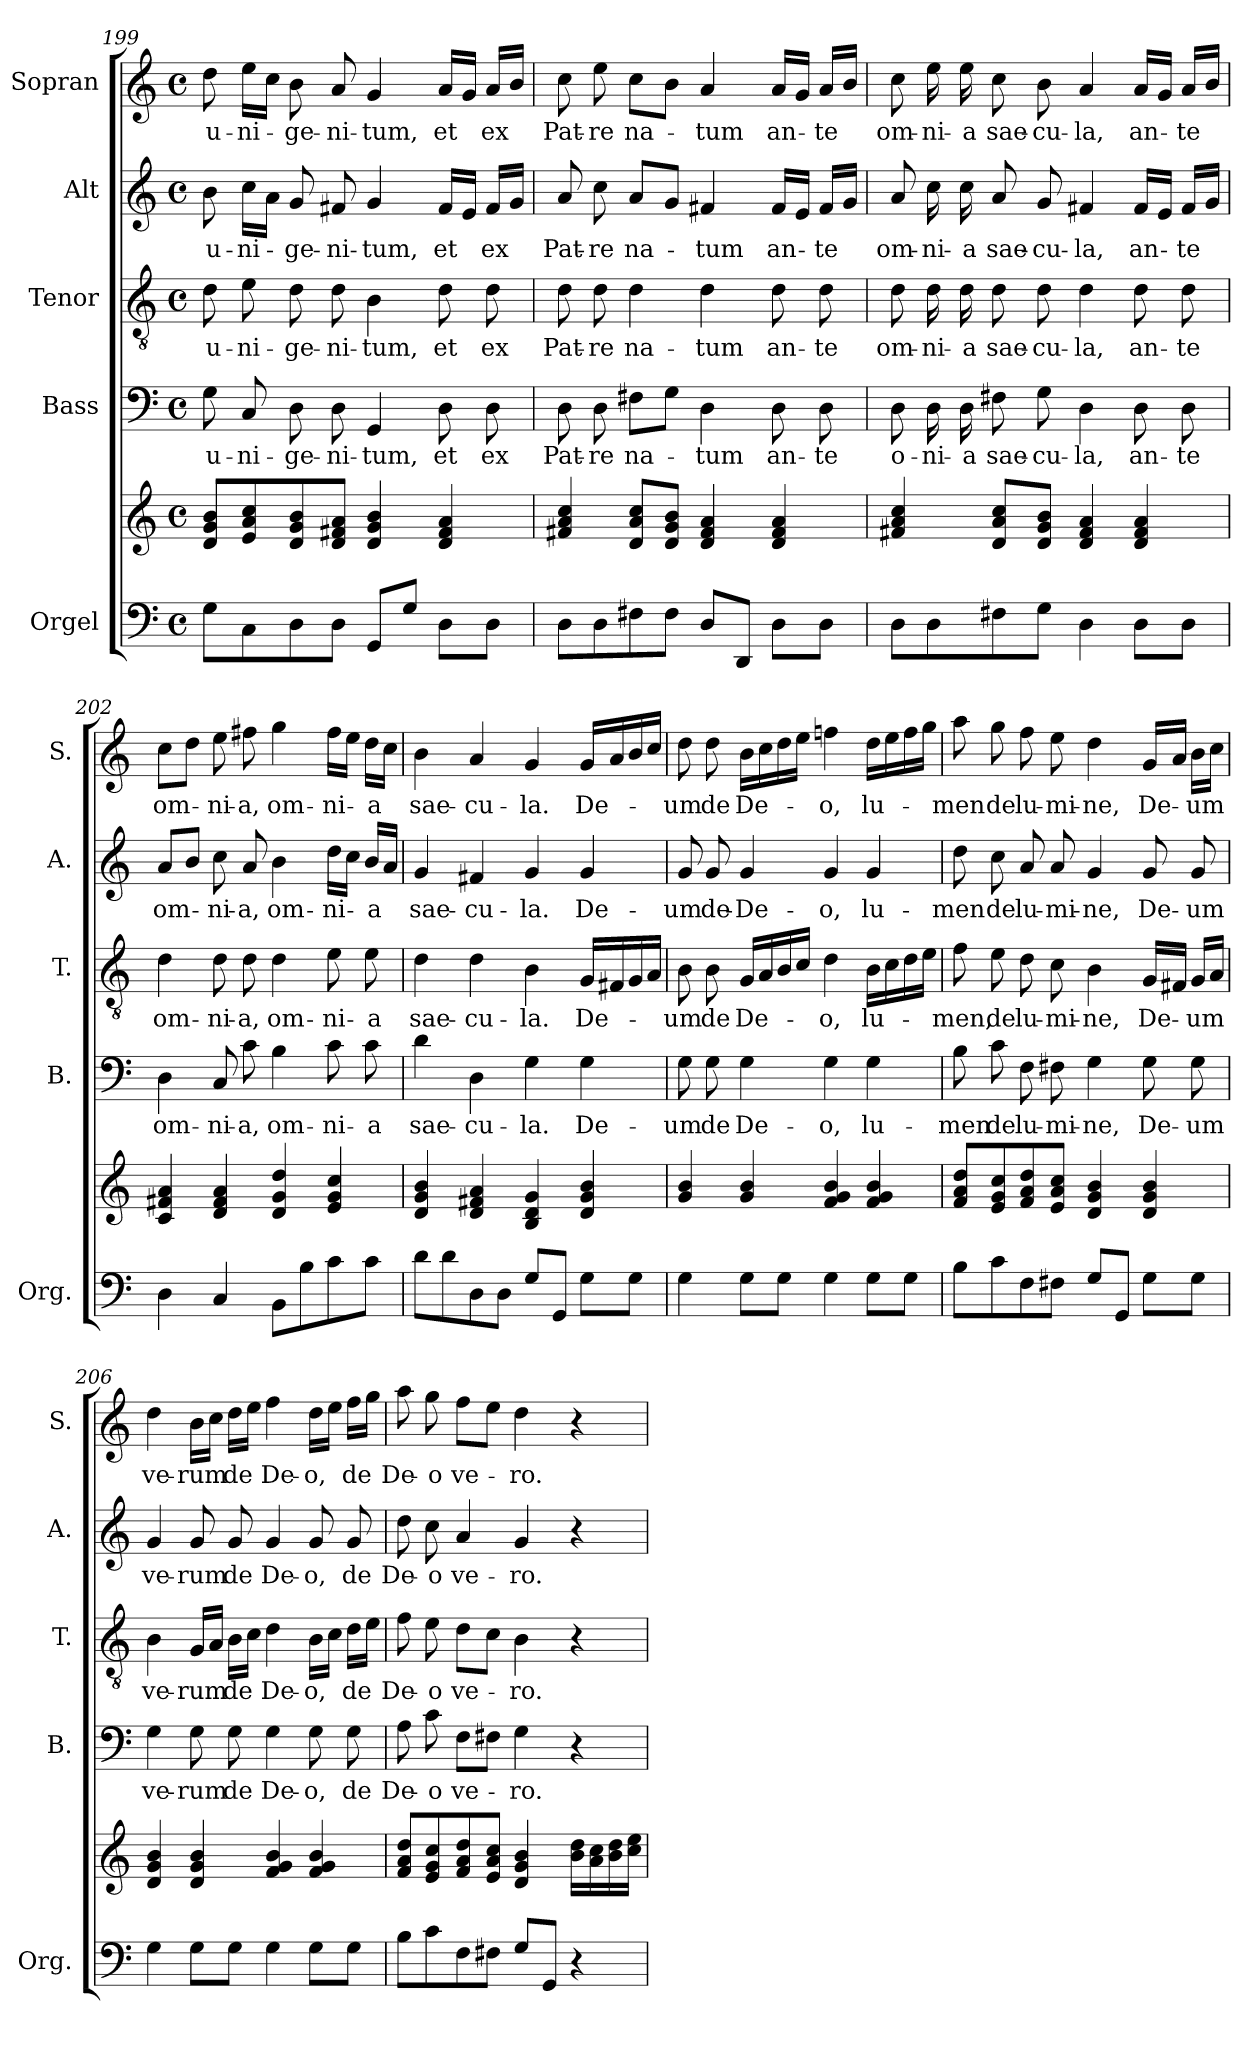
**kern	**kern	**kern	**text	**kern	**text	**kern	**text	**kern	**text
*part5	*part5	*part4	*part4	*part3	*part3	*part2	*part2	*part1	*part1
*staff6	*staff5	*staff4	*staff4	*staff3	*staff3	*staff2	*staff2	*staff1	*staff1
*I"Orgel	*	*I"Bass	*	*I"Tenor	*	*I"Alt	*	*I"Sopran	*
*I'Org.	*	*I'B.	*	*I'T.	*	*I'A.	*	*I'S.	*
*clefF4	*clefG2	*clefF4	*	*clefGv2	*	*clefG2	*	*clefG2	*
*k[]	*k[]	*k[]	*	*k[]	*	*k[]	*	*k[]	*
*C:	*C:	*C:	*	*C:	*	*C:	*	*C:	*
*M4/4	*M4/4	*M4/4	*	*M4/4	*	*M4/4	*	*M4/4	*
*met(c)	*met(c)	*met(c)	*	*met(c)	*	*met(c)	*	*met(c)	*
=199	=199	=199	=199	=199	=199	=199	=199	=199	=199
!	!	!	!LO:LY:b	!	!LO:LY:b	!	!LO:LY:b	!	!LO:LY:b
8G\L	8d/ 8g/ 8b/L	8G\	u-	8d\	u-	8b\	u-	8dd\	u-
!	!	!	!LO:LY:b	!	!LO:LY:b	!	!LO:LY:b	!	!LO:LY:b
8C\	8e/ 8a/ 8cc/	8C/	-ni-	8e\	-ni-	16cc\LL	-ni-	16ee\LL	-ni-
.	.	.	.	.	.	16a\JJ	.	16cc\JJ	.
!	!	!	!LO:LY:b	!	!LO:LY:b	!	!LO:LY:b	!	!LO:LY:b
8D\	8d/ 8g/ 8b/	8D\	-ge-	8d\	-ge-	8g/	-ge-	8b\	-ge-
!	!	!	!LO:LY:b	!	!LO:LY:b	!	!LO:LY:b	!	!LO:LY:b
8D\J	8d/ 8f#X/ 8a/J	8D\	-ni-	8d\	-ni-	8f#X/	-ni-	8a/	-ni-
!	!	!	!LO:LY:b	!	!LO:LY:b	!	!LO:LY:b	!	!LO:LY:b
8GG/L	4d/ 4g/ 4b/	4GG/	-tum,	4B\	-tum,	4g/	-tum,	4g/	-tum,
8G/J	.	.	.	.	.	.	.	.	.
!	!	!	!LO:LY:b	!	!LO:LY:b	!	!LO:LY:b	!	!LO:LY:b
8D\L	4d/ 4f#/ 4a/	8D\	et	8d\	et	16f#/LL	et	16a/LL	et
.	.	.	.	.	.	16e/JJ	.	16g/JJ	.
!	!	!	!LO:LY:b	!	!LO:LY:b	!	!LO:LY:b	!	!LO:LY:b
8D\J	.	8D\	ex	8d\	ex	16f#/LL	ex	16a/LL	ex
.	.	.	.	.	.	16g/JJ	.	16b/JJ	.
=200	=200	=200	=200	=200	=200	=200	=200	=200	=200
!	!	!	!LO:LY:b	!	!LO:LY:b	!	!LO:LY:b	!	!LO:LY:b
8D\L	4f#X/ 4a/ 4cc/	8D\	Pat-	8d\	Pat-	8a/	Pat-	8cc\	Pat-
!	!	!	!LO:LY:b	!	!LO:LY:b	!	!LO:LY:b	!	!LO:LY:b
8D\	.	8D\	-re	8d\	-re	8cc\	-re	8ee\	-re
!	!	!	!LO:LY:b	!	!LO:LY:b	!	!LO:LY:b	!	!LO:LY:b
8F#X\	8d/ 8a/ 8cc/L	8F#X\L	na-	4d\	na-	8a/L	na-	8cc\L	na-
8F#\J	8d/ 8g/ 8b/J	8G\J	.	.	.	8g/J	.	8b\J	.
!	!	!	!LO:LY:b	!	!LO:LY:b	!	!LO:LY:b	!	!LO:LY:b
8D/L	4d/ 4f#/ 4a/	4D\	-tum	4d\	-tum	4f#X/	-tum	4a/	-tum
8DD/J	.	.	.	.	.	.	.	.	.
!	!	!	!LO:LY:b	!	!LO:LY:b	!	!LO:LY:b	!	!LO:LY:b
8D\L	4d/ 4f#/ 4a/	8D\	an-	8d\	an-	16f#/LL	an-	16a/LL	an-
.	.	.	.	.	.	16e/JJ	.	16g/JJ	.
!	!	!	!LO:LY:b	!	!LO:LY:b	!	!LO:LY:b	!	!LO:LY:b
8D\J	.	8D\	-te	8d\	-te	16f#/LL	-te	16a/LL	-te
.	.	.	.	.	.	16g/JJ	.	16b/JJ	.
!!LO:LB:g=z
=201	=201	=201	=201	=201	=201	=201	=201	=201	=201
!	!	!	!LO:LY:b	!	!LO:LY:b	!	!LO:LY:b	!	!LO:LY:b
8D\L	4f#X/ 4a/ 4cc/	8D\	o-	8d\	om-	8a/	om-	8cc\	om-
!	!	!	!LO:LY:b	!	!LO:LY:b	!	!LO:LY:b	!	!LO:LY:b
8D\	.	16D\	-ni-	16d\	-ni-	16cc\	-ni-	16ee\	-ni-
!	!	!	!LO:LY:b	!	!LO:LY:b	!	!LO:LY:b	!	!LO:LY:b
.	.	16D\	-a	16d\	-a	16cc\	-a	16ee\	-a
!	!	!	!LO:LY:b	!	!LO:LY:b	!	!LO:LY:b	!	!LO:LY:b
8F#X\	8d/ 8a/ 8cc/L	8F#X\	sae-	8d\	sae-	8a/	sae-	8cc\	sae-
!	!	!	!LO:LY:b	!	!LO:LY:b	!	!LO:LY:b	!	!LO:LY:b
8G\J	8d/ 8g/ 8b/J	8G\	-cu-	8d\	-cu-	8g/	-cu-	8b\	-cu-
!	!	!	!LO:LY:b	!	!LO:LY:b	!	!LO:LY:b	!	!LO:LY:b
4D\	4d/ 4f#/ 4a/	4D\	-la,	4d\	-la,	4f#X/	-la,	4a/	-la,
!	!	!	!LO:LY:b	!	!LO:LY:b	!	!LO:LY:b	!	!LO:LY:b
8D\L	4d/ 4f#/ 4a/	8D\	an-	8d\	an-	16f#/LL	an-	16a/LL	an-
.	.	.	.	.	.	16e/JJ	.	16g/JJ	.
!	!	!	!LO:LY:b	!	!LO:LY:b	!	!LO:LY:b	!	!LO:LY:b
8D\J	.	8D\	-te	8d\	-te	16f#/LL	-te	16a/LL	-te
.	.	.	.	.	.	16g/JJ	.	16b/JJ	.
=202	=202	=202	=202	=202	=202	=202	=202	=202	=202
!	!	!	!LO:LY:b	!	!LO:LY:b	!	!LO:LY:b	!	!LO:LY:b
4D\	4c/ 4f#X/ 4a/	4D\	om-	4d\	om-	8a/L	om-	8cc\L	om-
.	.	.	.	.	.	8b/J	.	8dd\J	.
!	!	!	!LO:LY:b	!	!LO:LY:b	!	!LO:LY:b	!	!LO:LY:b
4C/	4d/ 4f#/ 4a/	8C/	-ni-	8d\	-ni-	8cc\	-ni-	8ee\	-ni-
!	!	!	!LO:LY:b	!	!LO:LY:b	!	!LO:LY:b	!	!LO:LY:b
.	.	8c\	-a,	8d\	-a,	8a/	-a,	8ff#X\	-a,
!	!	!	!LO:LY:b	!	!LO:LY:b	!	!LO:LY:b	!	!LO:LY:b
8BB\L	4d/ 4g/ 4dd/	4B\	om-	4d\	om-	4b\	om-	4gg\	om-
8B\	.	.	.	.	.	.	.	.	.
!	!	!	!LO:LY:b	!	!LO:LY:b	!	!LO:LY:b	!	!LO:LY:b
8c\	4e/ 4g/ 4cc/	8c\	-ni-	8e\	-ni-	16dd\LL	-ni-	16ff#\LL	-ni-
.	.	.	.	.	.	16cc\JJ	.	16ee\JJ	.
!	!	!	!LO:LY:b	!	!LO:LY:b	!	!LO:LY:b	!	!LO:LY:b
8c\J	.	8c\	-a	8e\	-a	16b/LL	-a	16dd\LL	-a
.	.	.	.	.	.	16a/JJ	.	16cc\JJ	.
=203	=203	=203	=203	=203	=203	=203	=203	=203	=203
!	!	!	!LO:LY:b	!	!LO:LY:b	!	!LO:LY:b	!	!LO:LY:b
8d\L	4d/ 4g/ 4b/	4d\	sae-	4d\	sae-	4g/	sae-	4b\	sae-
8d\	.	.	.	.	.	.	.	.	.
!	!	!	!LO:LY:b	!	!LO:LY:b	!	!LO:LY:b	!	!LO:LY:b
8D\	4d/ 4f#X/ 4a/	4D\	-cu-	4d\	-cu-	4f#X/	-cu-	4a/	-cu-
8D\J	.	.	.	.	.	.	.	.	.
!	!	!	!LO:LY:b	!	!LO:LY:b	!	!LO:LY:b	!	!LO:LY:b
8G/L	4B/ 4d/ 4g/	4G\	-la.	4B\	-la.	4g/	-la.	4g/	-la.
8GG/J	.	.	.	.	.	.	.	.	.
!	!	!	!LO:LY:b	!	!LO:LY:b	!	!LO:LY:b	!	!LO:LY:b
8G\L	4d/ 4g/ 4b/	4G\	De-	16G/LL	De-	4g/	De-	16g/LL	De-
.	.	.	.	16F#X/	.	.	.	16a/	.
8G\J	.	.	.	16G/	.	.	.	16b/	.
.	.	.	.	16A/JJ	.	.	.	16cc/JJ	.
=204	=204	=204	=204	=204	=204	=204	=204	=204	=204
!	!	!	!LO:LY:b	!	!LO:LY:b	!	!LO:LY:b	!	!LO:LY:b
4G\	4g/ 4b/	8G\	-um	8B\	-um	8g/	-um	8dd\	-um
!	!	!	!LO:LY:b	!	!LO:LY:b	!	!LO:LY:b	!	!LO:LY:b
.	.	8G\	de	8B\	de	8g/	de-	8dd\	de
!	!	!	!LO:LY:b	!	!LO:LY:b	!	!LO:LY:b	!	!LO:LY:b
8G\L	4g/ 4b/	4G\	De-	16G/LL	De-	4g/	-De-	16b\LL	De-
.	.	.	.	16A/	.	.	.	16cc\	.
8G\J	.	.	.	16B/	.	.	.	16dd\	.
.	.	.	.	16c/JJ	.	.	.	16ee\JJ	.
!	!	!	!LO:LY:b	!	!LO:LY:b	!	!LO:LY:b	!	!LO:LY:b
4G\	4f/ 4g/ 4b/	4G\	-o,	4d\	-o,	4g/	-o,	4ffn\	-o,
!	!	!	!LO:LY:b	!	!LO:LY:b	!	!LO:LY:b	!	!LO:LY:b
8G\L	4f/ 4g/ 4b/	4G\	lu-	16B\LL	lu-	4g/	lu-	16dd\LL	lu-
.	.	.	.	16c\	.	.	.	16ee\	.
8G\J	.	.	.	16d\	.	.	.	16ff\	.
.	.	.	.	16e\JJ	.	.	.	16gg\JJ	.
!!LO:PB:g=z
=205	=205	=205	=205	=205	=205	=205	=205	=205	=205
!	!	!	!LO:LY:b	!	!LO:LY:b	!	!LO:LY:b	!	!LO:LY:b
8B\L	8f/ 8a/ 8dd/L	8B\	-men	8f\	-men,	8dd\	-men	8aa\	-men
!	!	!	!LO:LY:b	!	!LO:LY:b	!	!LO:LY:b	!	!LO:LY:b
8c\	8e/ 8g/ 8cc/	8c\	de	8e\	de	8cc\	de	8gg\	de
!	!	!	!LO:LY:b	!	!LO:LY:b	!	!LO:LY:b	!	!LO:LY:b
8F\	8f/ 8a/ 8dd/	8F\	lu-	8d\	lu-	8a/	lu-	8ff\	lu-
!	!	!	!LO:LY:b	!	!LO:LY:b	!	!LO:LY:b	!	!LO:LY:b
8F#X\J	8e/ 8a/ 8cc/J	8F#X\	-mi-	8c\	-mi-	8a/	-mi-	8ee\	-mi-
!	!	!	!LO:LY:b	!	!LO:LY:b	!	!LO:LY:b	!	!LO:LY:b
8G/L	4d/ 4g/ 4b/	4G\	-ne,	4B\	-ne,	4g/	-ne,	4dd\	-ne,
8GG/J	.	.	.	.	.	.	.	.	.
!	!	!	!LO:LY:b	!	!LO:LY:b	!	!LO:LY:b	!	!LO:LY:b
8G\L	4d/ 4g/ 4b/	8G\	De-	16G/LL	De-	8g/	De-	16g/LL	De-
.	.	.	.	16F#X/JJ	.	.	.	16a/JJ	.
!	!	!	!LO:LY:b	!	!LO:LY:b	!	!LO:LY:b	!	!LO:LY:b
8G\J	.	8G\	-um	16G/LL	-um	8g/	-um	16b\LL	-um
.	.	.	.	16A/JJ	.	.	.	16cc\JJ	.
=206	=206	=206	=206	=206	=206	=206	=206	=206	=206
!	!	!	!LO:LY:b	!	!LO:LY:b	!	!LO:LY:b	!	!LO:LY:b
4G\	4d/ 4g/ 4b/	4G\	ve-	4B\	ve-	4g/	ve-	4dd\	ve-
!	!	!	!LO:LY:b	!	!LO:LY:b	!	!LO:LY:b	!	!LO:LY:b
8G\L	4d/ 4g/ 4b/	8G\	-rum	16G/LL	-rum	8g/	-rum	16b\LL	-rum
.	.	.	.	16A/JJ	.	.	.	16cc\JJ	.
!	!	!	!LO:LY:b	!	!LO:LY:b	!	!LO:LY:b	!	!LO:LY:b
8G\J	.	8G\	de	16B\LL	de	8g/	de	16dd\LL	de
.	.	.	.	16c\JJ	.	.	.	16ee\JJ	.
!	!	!	!LO:LY:b	!	!LO:LY:b	!	!LO:LY:b	!	!LO:LY:b
4G\	4f/ 4g/ 4b/	4G\	De-	4d\	De-	4g/	De-	4ff\	De-
!	!	!	!LO:LY:b	!	!LO:LY:b	!	!LO:LY:b	!	!LO:LY:b
8G\L	4f/ 4g/ 4b/	8G\	-o,	16B\LL	-o,	8g/	-o,	16dd\LL	-o,
.	.	.	.	16c\JJ	.	.	.	16ee\JJ	.
!	!	!	!LO:LY:b	!	!LO:LY:b	!	!LO:LY:b	!	!LO:LY:b
8G\J	.	8G\	de	16d\LL	de	8g/	de	16ff\LL	de
.	.	.	.	16e\JJ	.	.	.	16gg\JJ	.
=207	=207	=207	=207	=207	=207	=207	=207	=207	=207
!	!	!	!LO:LY:b	!	!LO:LY:b	!	!LO:LY:b	!	!LO:LY:b
8B\L	8f/ 8a/ 8dd/L	8A\	De-	8f\	De-	8dd\	De-	8aa\	De-
!	!	!	!LO:LY:b	!	!LO:LY:b	!	!LO:LY:b	!	!LO:LY:b
8c\	8e/ 8g/ 8cc/	8c\	-o	8e\	-o	8cc\	-o	8gg\	-o
!	!	!	!LO:LY:b	!	!LO:LY:b	!	!LO:LY:b	!	!LO:LY:b
8F\	8f/ 8a/ 8dd/	8F\L	ve-	8d\L	ve-	4a/	ve-	8ff\L	ve-
8F#X\J	8e/ 8a/ 8cc/J	8F#X\J	.	8c\J	.	.	.	8ee\J	.
!	!	!	!LO:LY:b	!	!LO:LY:b	!	!LO:LY:b	!	!LO:LY:b
8G/L	4d/ 4g/ 4b/	4G\	-ro.	4B\	-ro.	4g/	-ro.	4dd\	-ro.
8GG/J	.	.	.	.	.	.	.	.	.
4r	16b\ 16dd\LL	4r	.	4r	.	4r	.	4r	.
.	16a\ 16cc\	.	.	.	.	.	.	.	.
.	16b\ 16dd\	.	.	.	.	.	.	.	.
.	16cc\ 16ee\JJ	.	.	.	.	.	.	.	.
=	=	=	=	=	=	=	=	=	=
*-	*-	*-	*-	*-	*-	*-	*-	*-	*-
